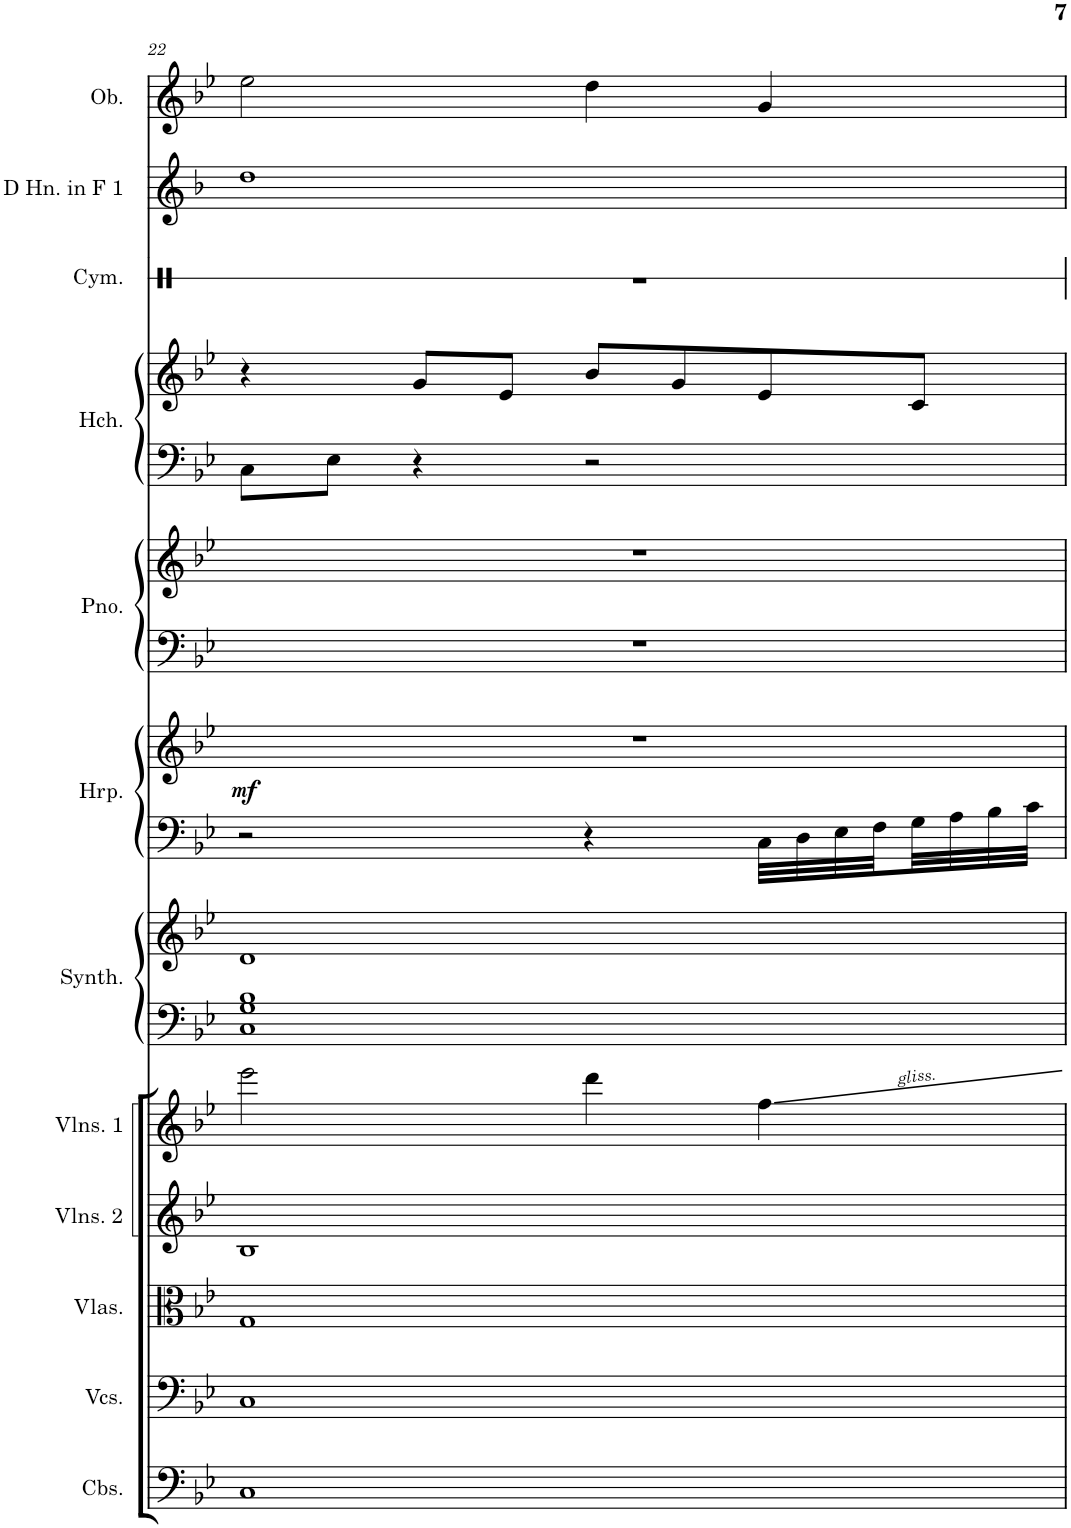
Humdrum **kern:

**kern	**kern	**kern	**kern	**kern	**kern	**kern	**kern	**kern	**dynam	**kern	**kern	**kern	**kern	**kern	**kern	**kern
*part12	*part11	*part10	*part9	*part8	*part7	*part7	*part6	*part6	*part6	*part5	*part5	*part4	*part4	*part3	*part2	*part1
*staff16	*staff15	*staff14	*staff13	*staff12	*staff11	*staff10	*staff9	*staff8	*staff8/9	*staff7	*staff6	*staff5	*staff4	*staff3	*staff2	*staff1
*I"Contrabasses	*I"Violoncellos	*I"Violas	*I"Violins 2	*I"Violins 1	*I"String Synthesiser	*	*I"Harp	*	*	*I"Piano	*	*I"Harpsichord	*	*I"Cymbal	*I"Horn in F 1	*I"Oboe
*I'Cbs.	*I'Vcs.	*I'Vlas.	*I'Vlns. 2	*I'Vlns. 1	*I'Synth.	*	*I'Hrp.	*	*	*I'Pno.	*	*I'Hch.	*	*I'Cym.	*	*I'Ob.
!!LO:PB:g=z
*clefF4	*clefF4	*clefC3	*clefG2	*clefG2	*clefF4	*clefG2	*clefF4	*clefG2	*	*clefF4	*clefG2	*clefF4	*clefG2	*clefX	*clefG2	*clefG2
*Trd7c12	*	*	*	*	*	*	*	*	*	*	*	*	*	*	*Trd4c7	*
*k[b-e-]	*k[b-e-]	*k[b-e-]	*k[b-e-]	*k[b-e-]	*k[b-e-]	*k[b-e-]	*k[b-e-]	*k[b-e-]	*	*k[b-e-]	*k[b-e-]	*k[b-e-]	*k[b-e-]	*k[]	*k[b-]	*k[b-e-]
*M4/4	*M4/4	*M4/4	*M4/4	*M4/4	*M4/4	*M4/4	*M4/4	*M4/4	*	*M4/4	*M4/4	*M4/4	*M4/4	*M4/4	*M4/4	*M4/4
=22	=22	=22	=22	=22	=22	=22	=22	=22	=22	=22	=22	=22	=22	=22	=22	=22
!	!	!	!	!	!	!	!	!	!LO:DY:b	!	!	!	!	!	!	!
1C	1C	1G	1B-	2eee-\	1C 1G 1B-	1d	2r	1r	mf	1r	1r	8C\L	4r	1r	1dd	2ee-\
.	.	.	.	.	.	.	.	.	.	.	.	8E-\J	.	.	.	.
.	.	.	.	.	.	.	.	.	.	.	.	4r	8g/L	.	.	.
.	.	.	.	.	.	.	.	.	.	.	.	.	8e-/J	.	.	.
.	.	.	.	4ddd\	.	.	4r	.	.	.	.	2r	8b-/L	.	.	4dd\
.	.	.	.	.	.	.	.	.	.	.	.	.	8g/	.	.	.
.	.	.	.	4ff\	.	.	32C\LLL	.	.	.	.	.	8e-/	.	.	4g/
.	.	.	.	.	.	.	32D\	.	.	.	.	.	.	.	.	.
.	.	.	.	.	.	.	32E-\	.	.	.	.	.	.	.	.	.
.	.	.	.	.	.	.	32F\	.	.	.	.	.	.	.	.	.
.	.	.	.	.	.	.	32G\	.	.	.	.	.	8c/J	.	.	.
.	.	.	.	.	.	.	32A\	.	.	.	.	.	.	.	.	.
.	.	.	.	.	.	.	32B-\	.	.	.	.	.	.	.	.	.
.	.	.	.	.	.	.	32c\JJJ	.	.	.	.	.	.	.	.	.
=	=	=	=	=	=	=	=	=	=	=	=	=	=	=	=	=
*-	*-	*-	*-	*-	*-	*-	*-	*-	*-	*-	*-	*-	*-	*-	*-	*-
